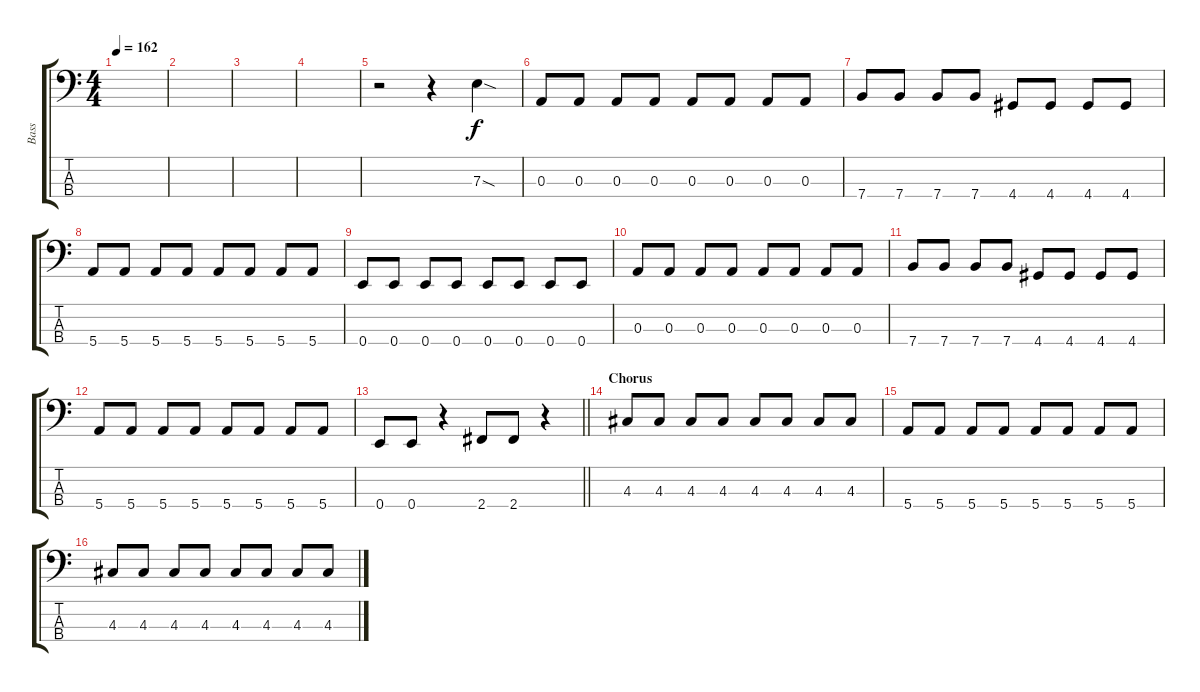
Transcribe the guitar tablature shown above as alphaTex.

\track ("Bass" "Bass") {instrument electricbassfinger}
\staff {score tabs}
\tuning (G2 D2 A1 E1) {hide}
\ts (4 4)
\tempo 162
\clef f4
\ks c
|
|
|
|
r.2 r.4 7.3{sod}.4 |
0.3.8 0.3.8 0.3.8 0.3.8 0.3.8 0.3.8 0.3.8 0.3.8 |
7.4.8 7.4.8 7.4.8 7.4.8 4.4.8 4.4.8 4.4.8 4.4.8 |
5.4.8 5.4.8 5.4.8 5.4.8 5.4.8 5.4.8 5.4.8 5.4.8 |
0.4.8 0.4.8 0.4.8 0.4.8 0.4.8 0.4.8 0.4.8 0.4.8 |
0.3.8 0.3.8 0.3.8 0.3.8 0.3.8 0.3.8 0.3.8 0.3.8 |
7.4.8 7.4.8 7.4.8 7.4.8 4.4.8 4.4.8 4.4.8 4.4.8 |
5.4.8 5.4.8 5.4.8 5.4.8 5.4.8 5.4.8 5.4.8 5.4.8 |
\barLineRight lightlight
0.4.8 0.4.8 r.4 2.4.8 2.4.8 r.4 |
\section ("" "Chorus")
4.3.8 4.3.8 4.3.8 4.3.8 4.3.8 4.3.8 4.3.8 4.3.8 |
5.4.8 5.4.8 5.4.8 5.4.8 5.4.8 5.4.8 5.4.8 5.4.8 |
4.3.8 4.3.8 4.3.8 4.3.8 4.3.8 4.3.8 4.3.8 4.3.8
